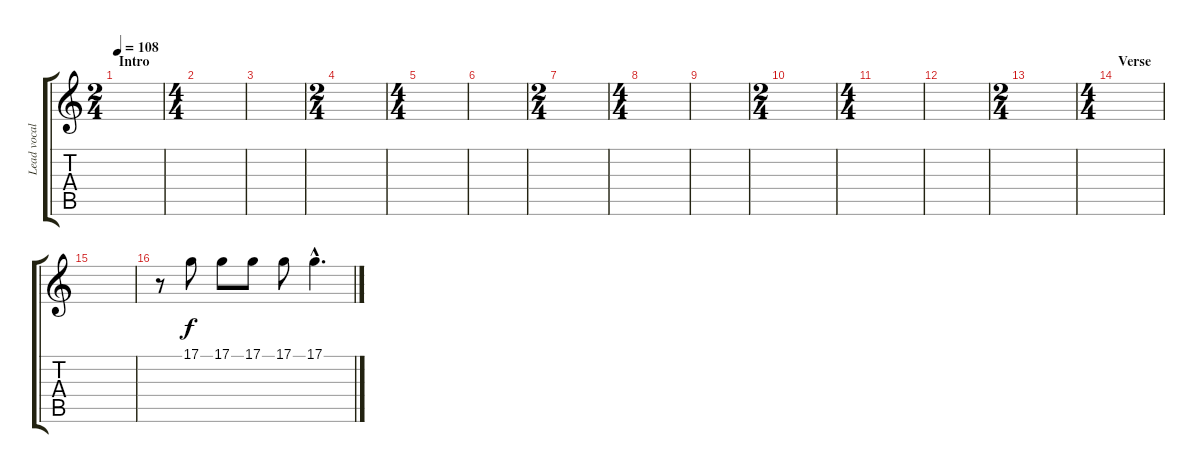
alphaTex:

\track ("Lead vocals" "Lead vocal") {instrument lead2sawtooth}
\staff {score tabs}
\tuning (D4 A3 F3 C3 G2 D2) {hide}
\ts (2 4)
\section ("" "Intro")
\tempo 108
\clef g2
\ks c
|
\ts (4 4)
|
|
\ts (2 4)
|
\ts (4 4)
|
|
\ts (2 4)
|
\ts (4 4)
|
|
\ts (2 4)
|
\ts (4 4)
|
|
\ts (2 4)
|
\ts (4 4)
\section ("" "Verse")
|
|
r.8 17.1.8 17.1.8 17.1.8 17.1.8 17.1{hac}.4{d}
